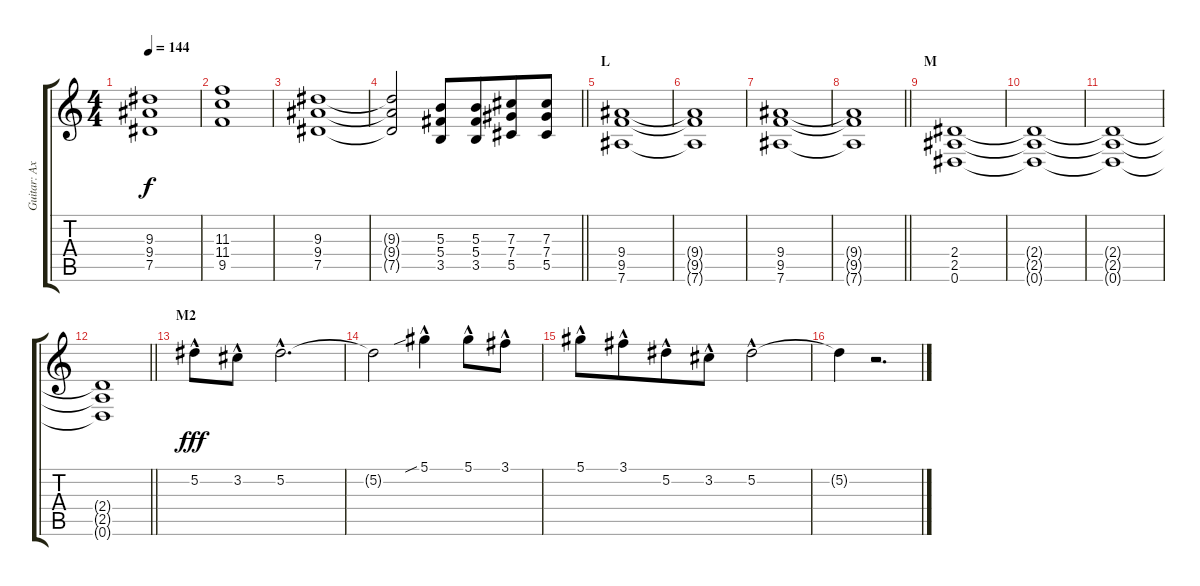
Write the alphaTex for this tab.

\track ("Guitar: Axel" "Guitar: Ax") {instrument acousticguitarsteel}
\staff {score tabs}
\tuning (Eb4 Bb3 Gb3 Db3 Ab2 Eb2) {hide}
\ts (4 4)
\tempo 144
\clef g2
\ks c
(9.3 9.4 7.5).1{dy f} |
(11.3 11.4 9.5).1 |
(9.3 9.4 7.5).1 |
\barLineRight lightlight
(9.3{t} 9.4{t} 7.5{t}).2 (5.3 5.4 3.5).8 (5.3 5.4 3.5).8{beam merge} (7.3 7.4 5.5).8 (7.3 7.4 5.5).8 |
\section ("" "L")
(9.4 9.5 7.6).1 |
(9.4{t} 9.5{t} 7.6{t}).1 |
(9.4 9.5 7.6).1 |
\barLineRight lightlight
(9.4{t} 9.5{t} 7.6{t}).1 |
\section ("" "M")
(2.4 2.5 0.6).1 |
(2.4{t} 2.5{t} 0.6{t}).1 |
(2.4{t} 2.5{t} 0.6{t}).1 |
\barLineRight lightlight
(2.4{t} 2.5{t} 0.6{t}).1 |
\section ("" "M2")
5.2{hac}.8{dy fff} 3.2{hac}.8 5.2{hac}.2{d} |
5.2{t}.2 5.1{sib hac}.4 5.1{hac}.8 3.1{hac}.8 |
5.1{hac}.8 3.1{hac}.8{beam merge} 5.2{hac}.8 3.2{hac}.8 5.2{hac}.2 |
5.2{t}.4 r.2{d}
